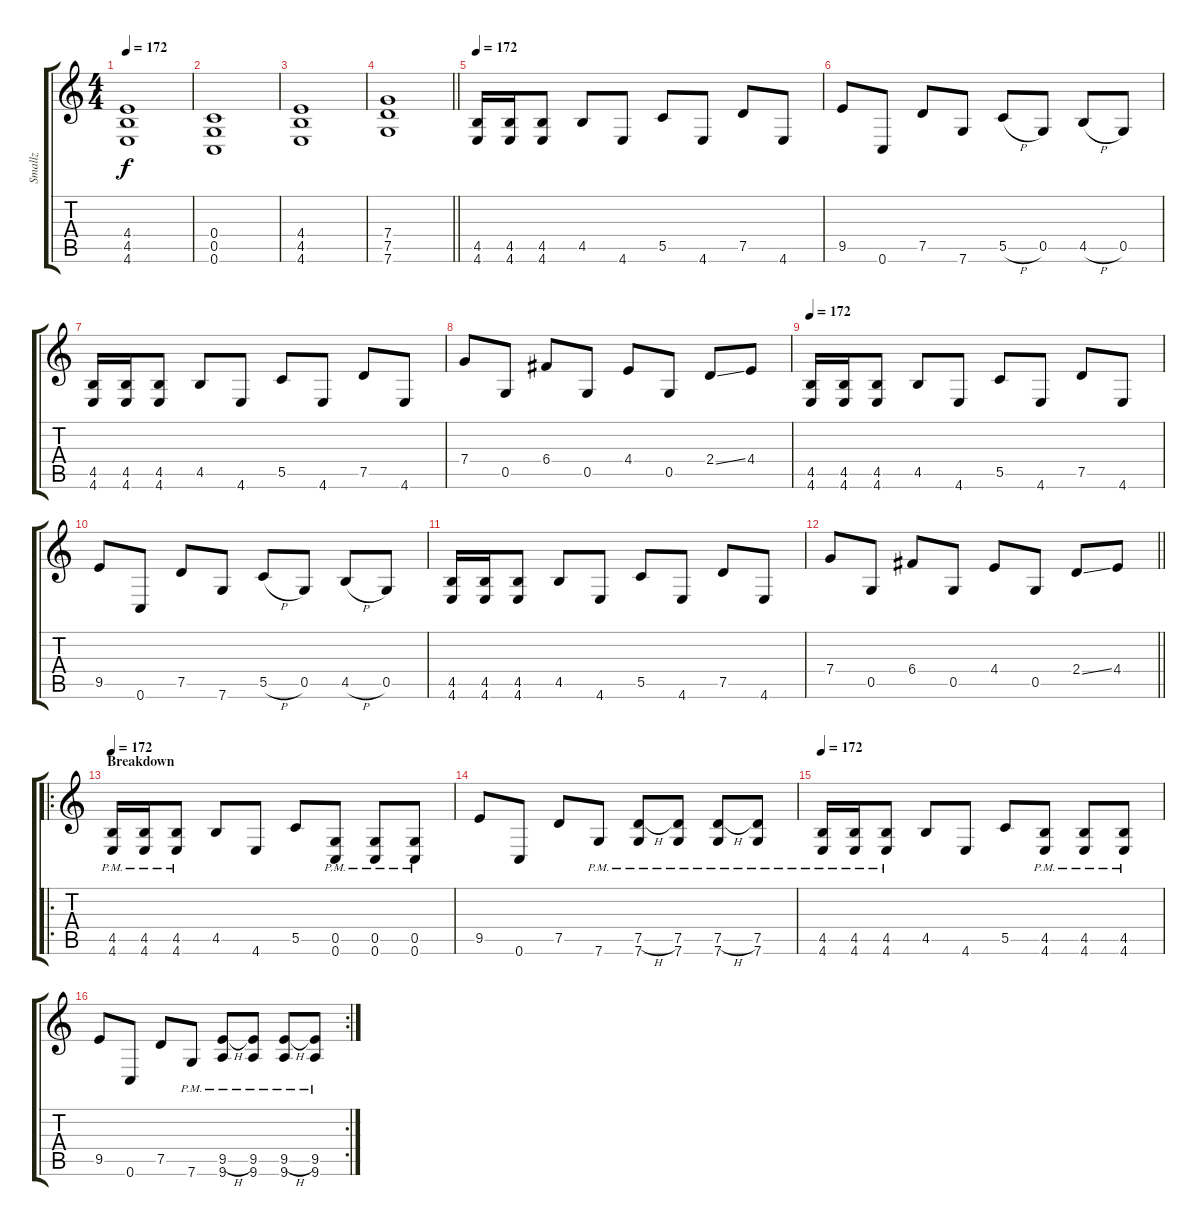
\track ("Smallz" "Smallz") {instrument distortionguitar}
\staff {score tabs}
\tuning (D4 A3 F3 C3 G2 C2) {hide}
\ts (4 4)
\tempo 172
\clef g2
\ks c
(4.4 4.5 4.6).1{dy f volume 10} |
(0.4 0.5 0.6).1 |
(4.4 4.5 4.6).1 |
\barLineRight lightlight
(7.4 7.5 7.6).1 |
\section ("" "")
\tempo 172
(4.5 4.6).16{volume 16} (4.5 4.6).16 (4.5 4.6).8 4.5.8 4.6.8 5.5.8 4.6.8 7.5.8 4.6.8 |
9.5.8 0.6.8 7.5.8 7.6.8 5.5{h}.8 0.5.8 4.5{h}.8 0.5.8 |
(4.5 4.6).16 (4.5 4.6).16 (4.5 4.6).8 4.5.8 4.6.8 5.5.8 4.6.8 7.5.8 4.6.8 |
7.4.8 0.5.8 6.4.8 0.5.8 4.4.8 0.5.8 2.4{ss}.8 4.4.8 |
\tempo 172
(4.5 4.6).16 (4.5 4.6).16 (4.5 4.6).8 4.5.8 4.6.8 5.5.8 4.6.8 7.5.8 4.6.8 |
9.5.8 0.6.8 7.5.8 7.6.8 5.5{h}.8 0.5.8 4.5{h}.8 0.5.8 |
(4.5 4.6).16 (4.5 4.6).16 (4.5 4.6).8 4.5.8 4.6.8 5.5.8 4.6.8 7.5.8 4.6.8 |
\barLineRight lightlight
7.4.8 0.5.8 6.4.8 0.5.8 4.4.8 0.5.8 2.4{ss}.8 4.4.8 |
\ro
\section ("" "Breakdown")
\tempo 172
(4.5{pm} 4.6{pm}).16 (4.5{pm} 4.6{pm}).16 (4.5{pm} 4.6{pm}).8 4.5.8 4.6.8 5.5.8 (0.5{pm} 0.6{pm}).8 (0.5{pm} 0.6{pm}).8 (0.5{pm} 0.6{pm}).8 |
9.5.8 0.6.8 7.5.8 7.6{pm}.8 (7.5{h pm} 7.6{pm}).8 (7.5{pm} 7.6{pm}).8 (7.5{h pm} 7.6{pm}).8 (7.5{pm} 7.6{pm}).8 |
\tempo 172
(4.5{pm} 4.6{pm}).16 (4.5{pm} 4.6{pm}).16 (4.5{pm} 4.6{pm}).8 4.5.8 4.6.8 5.5.8 (4.5{pm} 4.6{pm}).8 (4.5{pm} 4.6{pm}).8 (4.5{pm} 4.6{pm}).8 |
\rc 2
9.5.8 0.6.8 7.5.8 7.6{pm}.8 (9.5{h pm} 9.6{pm}).8 (9.5{pm} 9.6{pm}).8 (9.5{h pm} 9.6{pm}).8 (9.5{pm} 9.6{pm}).8
